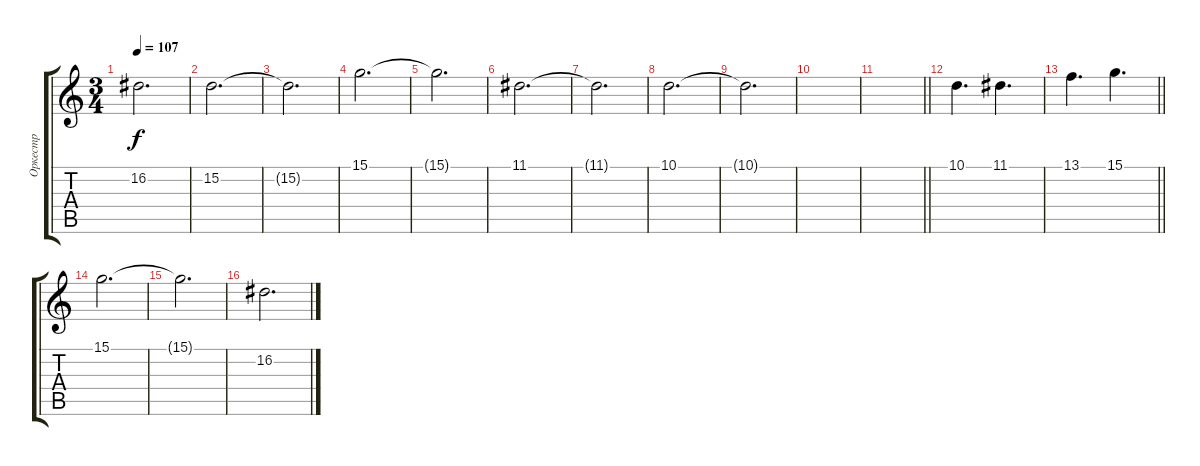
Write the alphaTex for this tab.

\track ("Оркестр" "Оркестр") {instrument stringensemble1}
\staff {score tabs}
\tuning (E4 B3 G3 D3 A2 E2) {hide}
\ts (3 4)
\tempo 107
\clef g2
\ks c
16.2.2{d dy f} |
15.2.2{d} |
15.2{t}.2{d} |
15.1.2{d} |
15.1{t}.2{d} |
11.1.2{d} |
11.1{t}.2{d} |
10.1.2{d} |
10.1{t}.2{d} |
|
\barLineRight lightlight
|
10.1.4{d} 11.1.4{d} |
\barLineRight lightlight
13.1.4{d} 15.1.4{d} |
15.1.2{d} |
15.1{t}.2{d} |
16.2.2{d}
